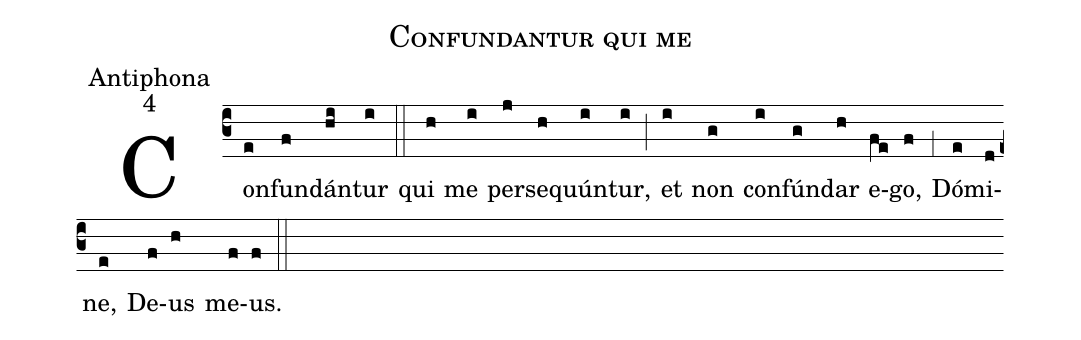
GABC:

name:Confundantur qui me;
office-part:Antiphona;
mode:4;
%%
(c3) Con(e)fun(f)dán(hi)tur(i) (::)
qui(h) me(i) per(j)se(h)quún(i)tur,(i) (;) et(i) non(g) con(i)fún(g)dar(h) e(fe)go,(f) (,1) Dó(e)mi(d)ne,(e) De(f)us(h) me(f)us.(f) (::)
